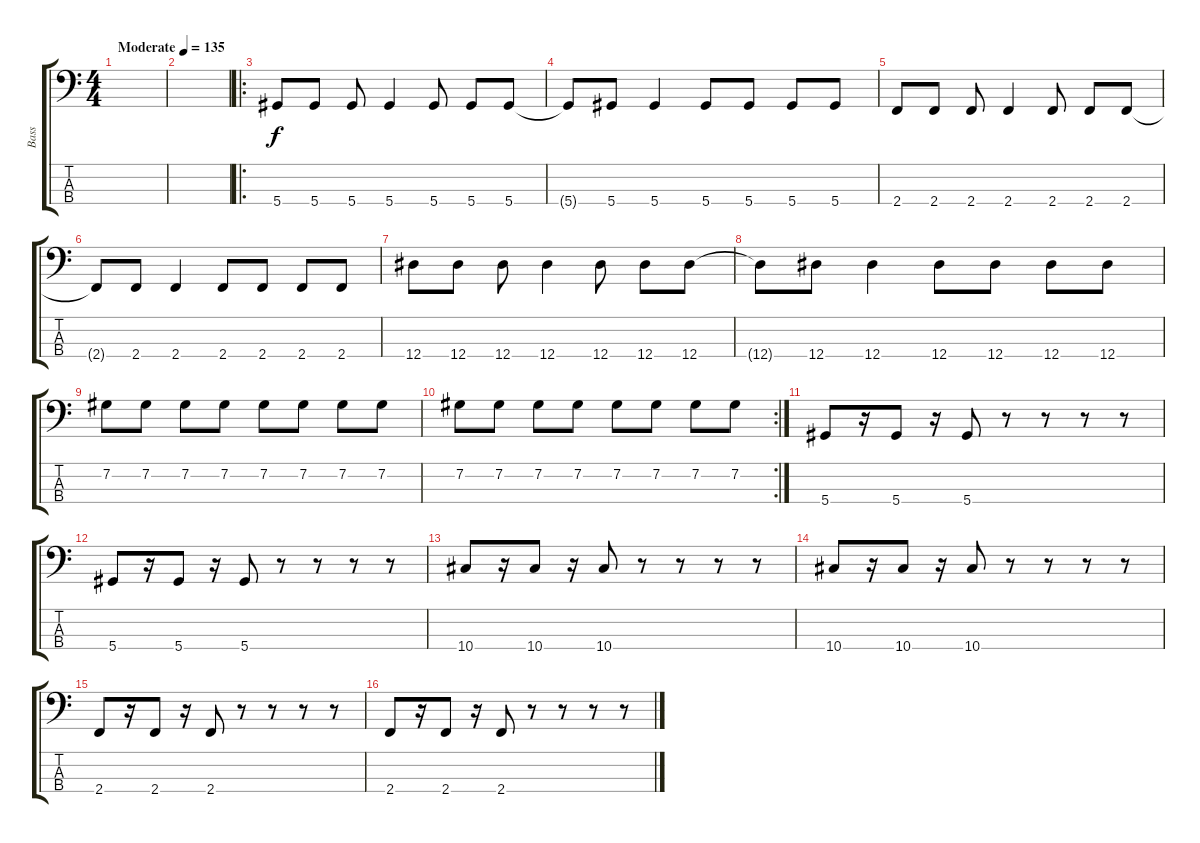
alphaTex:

\track ("Bass" "Bass") {instrument electricbasspick}
\staff {score tabs}
\tuning (Gb2 Db2 Ab1 Eb1) {hide}
\ts (4 4)
\tempo (135 "Moderate")
\clef f4
\ks c
|
|
\ro
5.4.8 5.4.8 5.4.8 5.4.4 5.4.8 5.4.8 5.4.8 |
5.4{t}.8 5.4.8 5.4.4 5.4.8 5.4.8 5.4.8 5.4.8 |
2.4.8 2.4.8 2.4.8 2.4.4 2.4.8 2.4.8 2.4.8 |
2.4{t}.8 2.4.8 2.4.4 2.4.8 2.4.8 2.4.8 2.4.8 |
12.4.8 12.4.8 12.4.8 12.4.4 12.4.8 12.4.8 12.4.8 |
12.4{t}.8 12.4.8 12.4.4 12.4.8 12.4.8 12.4.8 12.4.8 |
7.2.8 7.2.8 7.2.8 7.2.8 7.2.8 7.2.8 7.2.8 7.2.8 |
\rc 2
7.2.8 7.2.8 7.2.8 7.2.8 7.2.8 7.2.8 7.2.8 7.2.8 |
5.4.8 r.16 5.4.8 r.16 5.4.8 r.8 r.8 r.8 r.8 |
5.4.8 r.16 5.4.8 r.16 5.4.8 r.8 r.8 r.8 r.8 |
10.4.8 r.16 10.4.8 r.16 10.4.8 r.8 r.8 r.8 r.8 |
10.4.8 r.16 10.4.8 r.16 10.4.8 r.8 r.8 r.8 r.8 |
2.4.8 r.16 2.4.8 r.16 2.4.8 r.8 r.8 r.8 r.8 |
2.4.8 r.16 2.4.8 r.16 2.4.8 r.8 r.8 r.8 r.8
